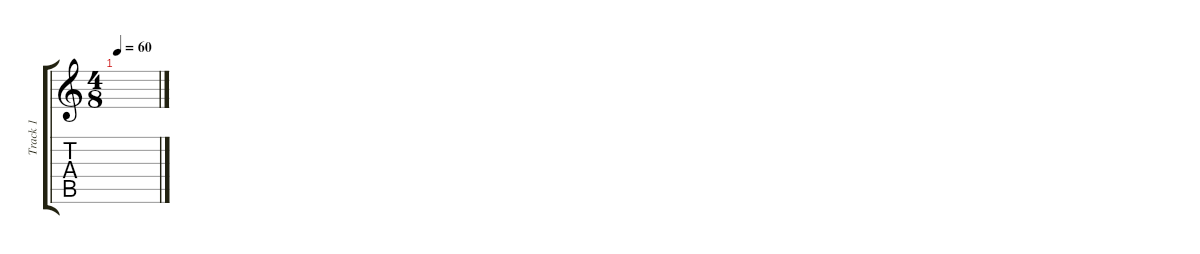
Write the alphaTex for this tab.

\track ("Track 1" "Track 1") {instrument acousticguitarsteel}
\staff {score tabs}
\tuning (E4 B3 G3 D3 A2 E2) {hide}
\ts (4 8)
\tempo 60
\clef g2
\ks c
